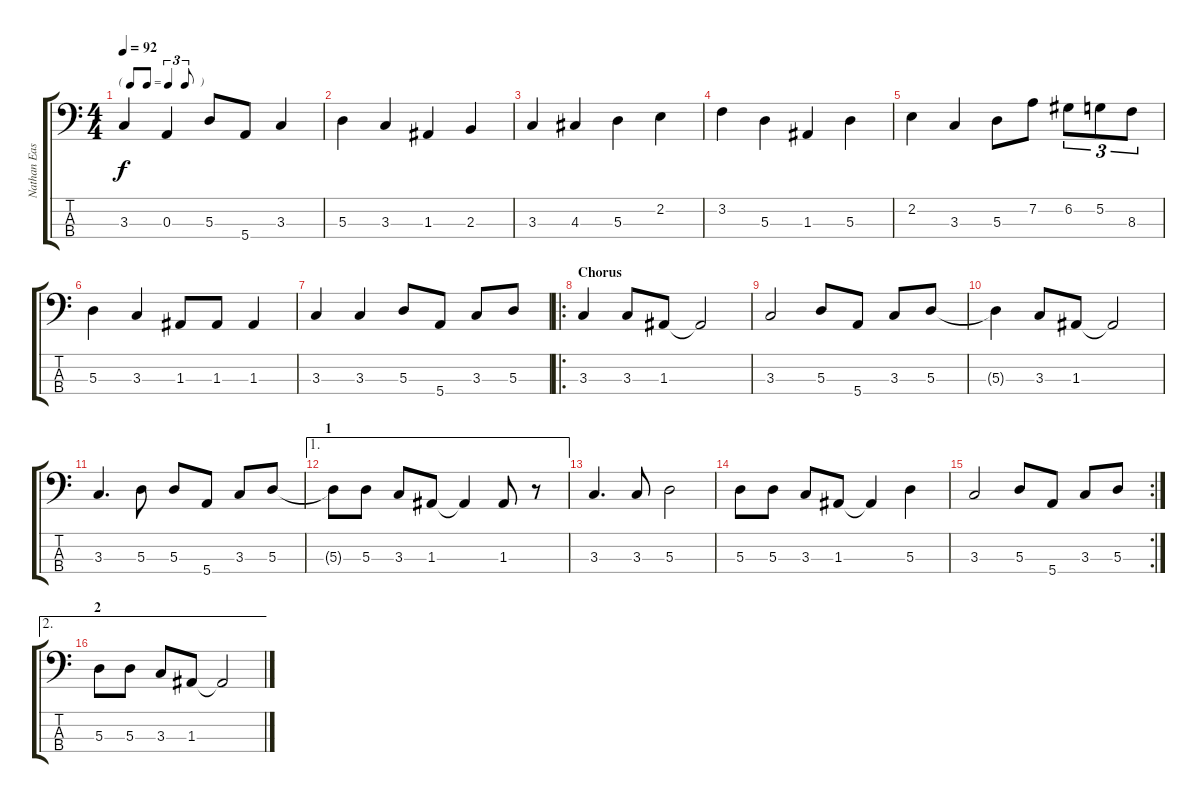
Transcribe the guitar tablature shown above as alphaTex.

\track ("Nathan East" "Nathan Eas") {instrument acousticbass}
\staff {score tabs}
\tuning (G2 D2 A1 E1) {hide}
\ts (4 4)
\tf triplet8th
\tempo 92
\clef f4
\ks c
3.3.4{dy f} 0.3.4 5.3.8 5.4.8 3.3.4 |
5.3.4 3.3.4 1.3.4 2.3.4 |
3.3.4 4.3.4 5.3.4 2.2.4 |
3.2.4 5.3.4 1.3.4 5.3.4 |
2.2.4 3.3.4 5.3.8 7.2.8 6.2.8{tu (3 2)} 5.2.8{tu (3 2)} 8.3.8{tu (3 2)} |
5.3.4 3.3.4 1.3.8 1.3.8 1.3.4 |
3.3.4 3.3.4 5.3.8 5.4.8 3.3.8 5.3.8 |
\ro
\section ("" "Chorus")
3.3.4 3.3.8 1.3.8 1.3{t}.2 |
3.3.2 5.3.8 5.4.8 3.3.8 5.3.8 |
5.3{t}.4 3.3.8 1.3.8 1.3{t}.2 |
3.3.4{d} 5.3.8 5.3.8 5.4.8 3.3.8 5.3.8 |
\ae 1
\section ("" "1")
5.3{t}.8 5.3.8 3.3.8 1.3.8 1.3{t}.4 1.3.8 r.8 |
3.3.4{d} 3.3.8 5.3.2 |
5.3.8 5.3.8 3.3.8 1.3.8 1.3{t}.4 5.3.4 |
\rc 2
3.3.2 5.3.8 5.4.8 3.3.8 5.3.8 |
\ae 2
\section ("" "2")
5.3.8 5.3.8 3.3.8 1.3.8 1.3{t}.2
